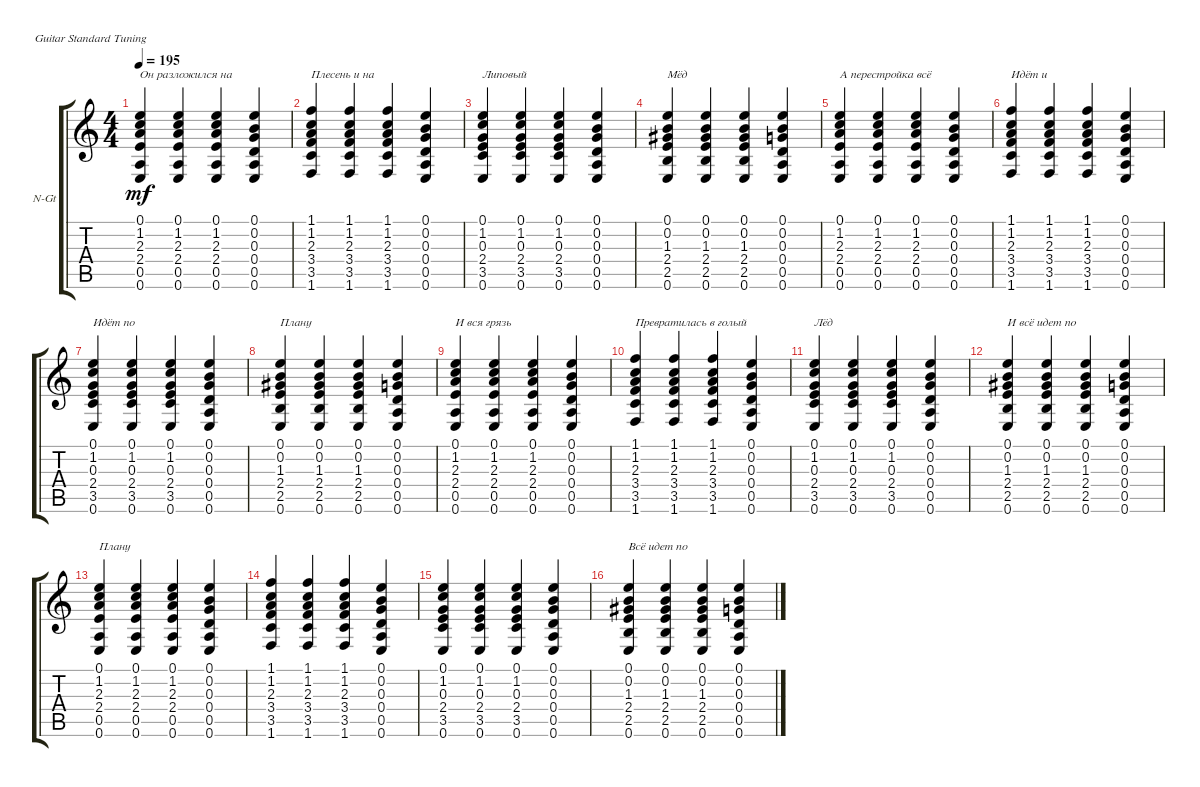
\defaultSystemsLayout 4
\bracketExtendMode groupsimilarinstruments
\firstSystemTrackNameOrientation horizontal
\otherSystemsTrackNameOrientation horizontal
\track ("Steel Guitar" "N-Gt") {solo instrument acousticguitarnylon}
\staff {score tabs}
\tuning (E4 B3 G3 D3 A2 E2)
\ts (4 4)
\tempo 195
\clef g2
\ks c
(0.1 1.2 2.3 2.4 0.5 0.6).4{txt "Он разложился на" dy mf} (0.1 1.2 2.3 2.4 0.5 0.6).4 (0.1 1.2 2.3 2.4 0.5 0.6).4 (0.6 0.5 0.4 0.2 0.1 0.3).4 |
(1.1 1.2 1.6 2.3 3.4 3.5).4{txt "Плесень и на"} (1.1 1.2 1.6 2.3 3.4 3.5).4 (1.1 1.2 1.6 2.3 3.4 3.5).4 (0.6 0.5 0.4 0.3 0.2 0.1).4 |
(0.1 1.2 0.3 2.4 3.5 0.6).4{txt "Липовый"} (0.1 1.2 0.3 2.4 3.5 0.6).4 (0.1 1.2 0.3 2.4 3.5 0.6).4 (0.6 0.5 0.4 0.2 0.1 0.3).4 |
(0.1 0.2 1.3 2.4 2.5 0.6).4{txt "Мёд"} (0.1 0.2 1.3 2.4 2.5 0.6).4 (0.1 0.2 1.3 2.4 2.5 0.6).4 (0.6 0.5 0.4 0.3 0.2 0.1).4 |
(0.1 1.2 2.3 2.4 0.5 0.6).4{txt "А перестройка всё"} (0.1 1.2 2.3 2.4 0.5 0.6).4 (0.1 1.2 2.3 2.4 0.5 0.6).4 (0.6 0.5 0.4 0.2 0.1 0.3).4 |
(1.1 1.2 1.6 2.3 3.4 3.5).4{txt "Идёт и"} (1.1 1.2 1.6 2.3 3.4 3.5).4 (1.1 1.2 1.6 2.3 3.4 3.5).4 (0.6 0.5 0.4 0.3 0.2 0.1).4 |
(0.1 1.2 0.3 2.4 3.5 0.6).4{txt "Идёт по"} (0.1 1.2 0.3 2.4 3.5 0.6).4 (0.1 1.2 0.3 2.4 3.5 0.6).4 (0.6 0.5 0.4 0.2 0.1 0.3).4 |
(0.1 0.2 1.3 2.4 2.5 0.6).4{txt "Плану"} (0.1 0.2 1.3 2.4 2.5 0.6).4 (0.1 0.2 1.3 2.4 2.5 0.6).4 (0.6 0.5 0.4 0.3 0.2 0.1).4 |
(0.1 1.2 2.3 2.4 0.5 0.6).4{txt "И вся грязь"} (0.1 1.2 2.3 2.4 0.5 0.6).4 (0.1 1.2 2.3 2.4 0.5 0.6).4 (0.6 0.5 0.4 0.2 0.1 0.3).4 |
(1.1 1.2 1.6 2.3 3.4 3.5).4{txt "Превратилась в голый"} (1.1 1.2 1.6 2.3 3.4 3.5).4 (1.1 1.2 1.6 2.3 3.4 3.5).4 (0.6 0.5 0.4 0.3 0.2 0.1).4 |
(0.1 1.2 0.3 2.4 3.5 0.6).4{txt "Лёд"} (0.1 1.2 0.3 2.4 3.5 0.6).4 (0.1 1.2 0.3 2.4 3.5 0.6).4 (0.6 0.5 0.4 0.2 0.1 0.3).4 |
(0.1 0.2 1.3 2.4 2.5 0.6).4{txt "И всё идет по"} (0.1 0.2 1.3 2.4 2.5 0.6).4 (0.1 0.2 1.3 2.4 2.5 0.6).4 (0.6 0.5 0.4 0.3 0.2 0.1).4 |
(0.1 1.2 2.3 2.4 0.5 0.6).4{txt "Плану"} (0.1 1.2 2.3 2.4 0.5 0.6).4 (0.1 1.2 2.3 2.4 0.5 0.6).4 (0.6 0.5 0.4 0.2 0.1 0.3).4 |
(1.1 1.2 1.6 2.3 3.4 3.5).4 (1.1 1.2 1.6 2.3 3.4 3.5).4 (1.1 1.2 1.6 2.3 3.4 3.5).4 (0.6 0.5 0.4 0.3 0.2 0.1).4 |
(0.1 1.2 0.3 2.4 3.5 0.6).4 (0.1 1.2 0.3 2.4 3.5 0.6).4 (0.1 1.2 0.3 2.4 3.5 0.6).4 (0.6 0.5 0.4 0.2 0.1 0.3).4 |
(0.1 0.2 1.3 2.4 2.5 0.6).4{txt "Всё идет по"} (0.1 0.2 1.3 2.4 2.5 0.6).4 (0.1 0.2 1.3 2.4 2.5 0.6).4 (0.6 0.5 0.4 0.3 0.2 0.1).4
